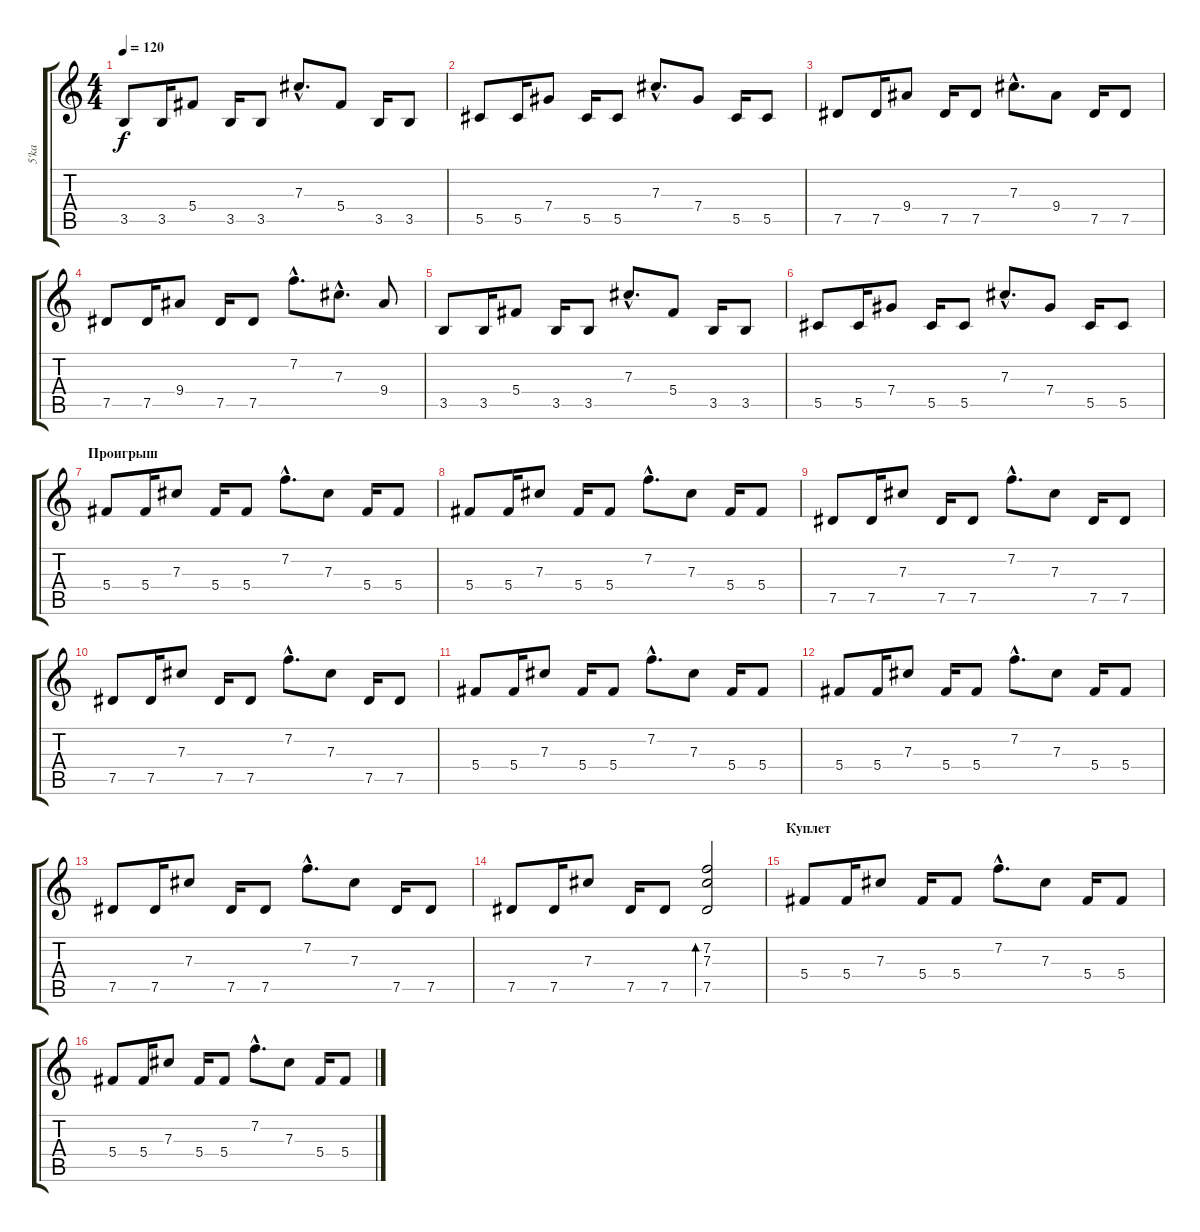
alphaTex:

\track ("5'ka" "5'ka") {instrument electricguitarclean}
\staff {score tabs}
\tuning (Eb4 Bb3 Gb3 Db3 Ab2 Eb2) {hide}
\ts (4 4)
\tempo 120
\clef g2
\ks c
3.5.8{dy f} 3.5.16 5.4.8 3.5.16 3.5.8 7.3{hac}.8{d} 5.4.8 3.5.16 3.5.8 |
5.5.8 5.5.16 7.4.8 5.5.16 5.5.8 7.3{hac}.8{d} 7.4.8 5.5.16 5.5.8 |
7.5.8 7.5.16 9.4.8 7.5.16 7.5.8 7.3{hac}.8{d} 9.4.8 7.5.16 7.5.8 |
7.5.8 7.5.16 9.4.8 7.5.16 7.5.8 7.2{hac}.8{d} 7.3{hac}.8{d} 9.4.8 |
3.5.8 3.5.16 5.4.8 3.5.16 3.5.8 7.3{hac}.8{d} 5.4.8 3.5.16 3.5.8 |
5.5.8 5.5.16 7.4.8 5.5.16 5.5.8 7.3{hac}.8{d} 7.4.8 5.5.16 5.5.8 |
\section ("" "Проигрыш")
5.4.8 5.4.16 7.3.8 5.4.16 5.4.8 7.2{hac}.8{d} 7.3.8 5.4.16 5.4.8 |
5.4.8 5.4.16 7.3.8 5.4.16 5.4.8 7.2{hac}.8{d} 7.3.8 5.4.16 5.4.8 |
7.5.8 7.5.16 7.3.8 7.5.16 7.5.8 7.2{hac}.8{d} 7.3.8 7.5.16 7.5.8 |
7.5.8 7.5.16 7.3.8 7.5.16 7.5.8 7.2{hac}.8{d} 7.3.8 7.5.16 7.5.8 |
5.4.8 5.4.16 7.3.8 5.4.16 5.4.8 7.2{hac}.8{d} 7.3.8 5.4.16 5.4.8 |
5.4.8 5.4.16 7.3.8 5.4.16 5.4.8 7.2{hac}.8{d} 7.3.8 5.4.16 5.4.8 |
7.5.8 7.5.16 7.3.8 7.5.16 7.5.8 7.2{hac}.8{d} 7.3.8 7.5.16 7.5.8 |
7.5.8 7.5.16 7.3.8 7.5.16 7.5.8 (7.2 7.3 7.5).2{bd 120} |
\section ("" "Куплет")
5.4.8 5.4.16 7.3.8 5.4.16 5.4.8 7.2{hac}.8{d} 7.3.8 5.4.16 5.4.8 |
5.4.8 5.4.16 7.3.8 5.4.16 5.4.8 7.2{hac}.8{d} 7.3.8 5.4.16 5.4.8
